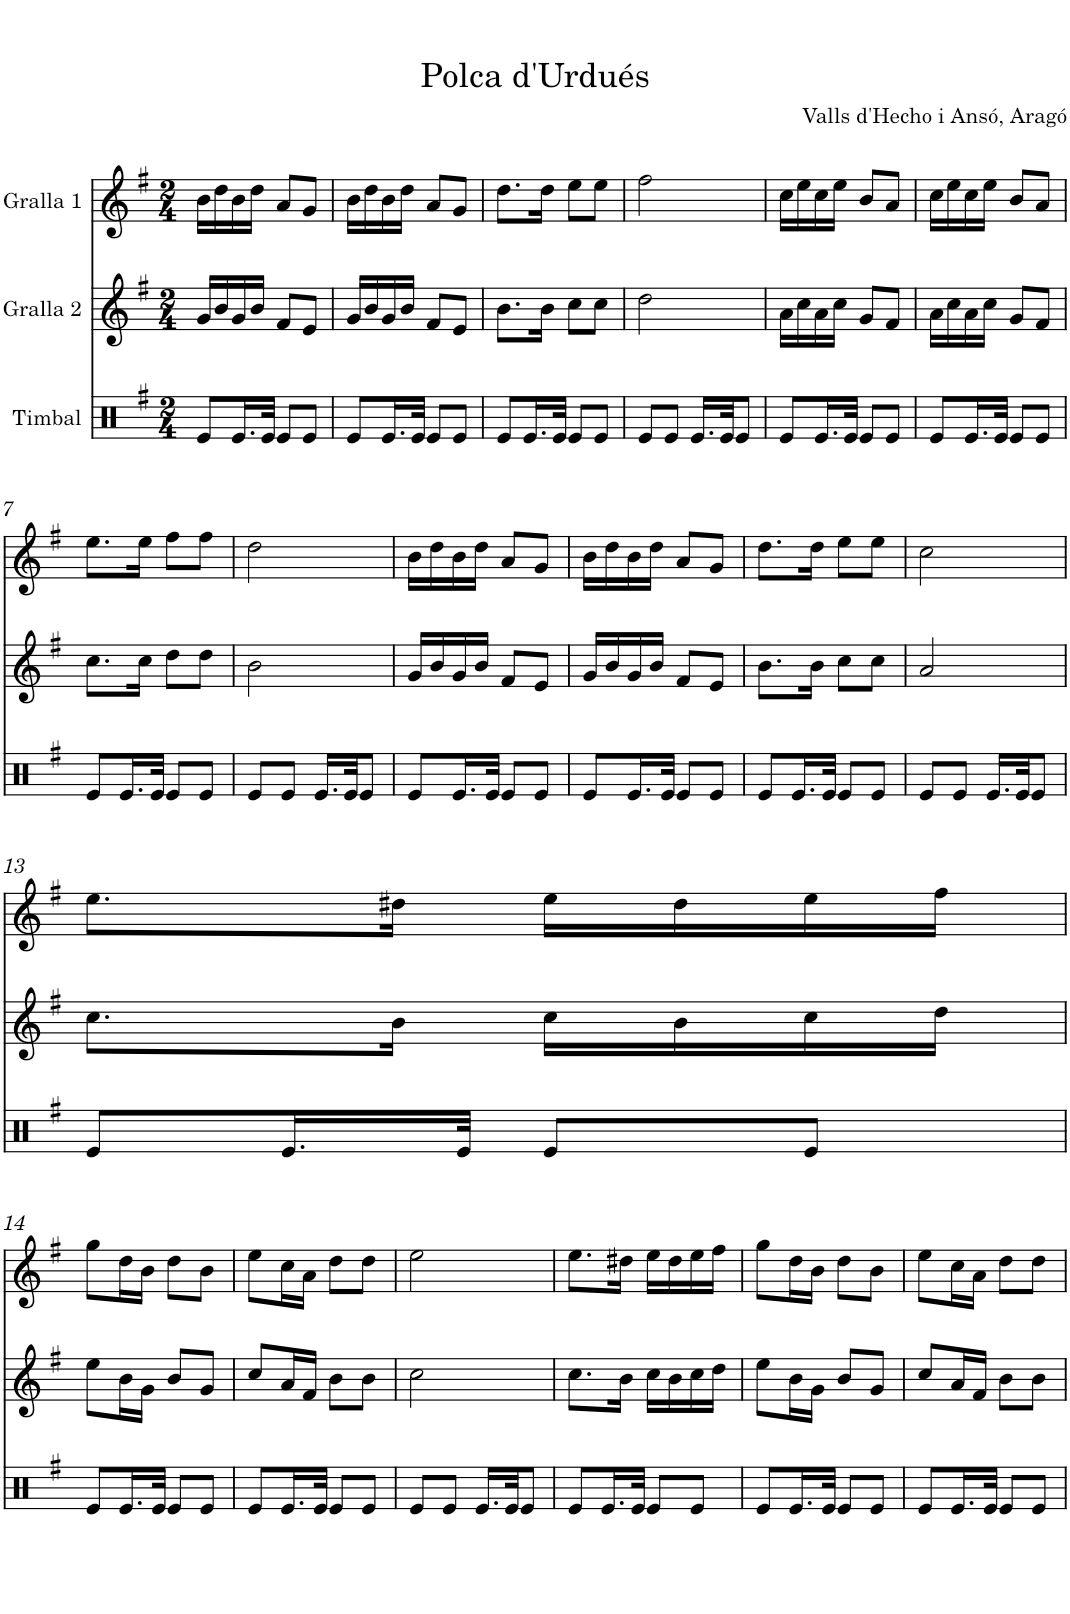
**kern	**kern	**kern
*part3	*part2	*part1
*staff3	*staff2	*staff1
*I"Timbal	*I"Gralla 2	*I"Gralla 1
*clefX	*clefG2	*clefG2
*k[f#]	*k[f#]	*k[f#]
*M2/4	*M2/4	*M2/4
=1	=1	=1
8e/L	16g/LL	16b\LL
.	16b/	16dd\
16.e/L	16g/	16b\
.	16b/JJ	16dd\JJ
32e/JJk	.	.
8e/L	8f#/L	8a/L
8e/J	8e/J	8g/J
=2	=2	=2
8e/L	16g/LL	16b\LL
.	16b/	16dd\
16.e/L	16g/	16b\
.	16b/JJ	16dd\JJ
32e/JJk	.	.
8e/L	8f#/L	8a/L
8e/J	8e/J	8g/J
=3	=3	=3
8e/L	8.b\L	8.dd\L
16.e/L	.	.
.	16b\Jk	16dd\Jk
32e/JJk	.	.
8e/L	8cc\L	8ee\L
8e/J	8cc\J	8ee\J
=4	=4	=4
8e/L	2dd\	2ff#\
8e/J	.	.
16.e/LL	.	.
32e/JK	.	.
8e/J	.	.
=5	=5	=5
8e/L	16a\LL	16cc\LL
.	16cc\	16ee\
16.e/L	16a\	16cc\
.	16cc\JJ	16ee\JJ
32e/JJk	.	.
8e/L	8g/L	8b/L
8e/J	8f#/J	8a/J
=6	=6	=6
8e/L	16a\LL	16cc\LL
.	16cc\	16ee\
16.e/L	16a\	16cc\
.	16cc\JJ	16ee\JJ
32e/JJk	.	.
8e/L	8g/L	8b/L
8e/J	8f#/J	8a/J
!!LO:LB:g=z
=7	=7	=7
8e/L	8.cc\L	8.ee\L
16.e/L	.	.
.	16cc\Jk	16ee\Jk
32e/JJk	.	.
8e/L	8dd\L	8ff#\L
8e/J	8dd\J	8ff#\J
=8	=8	=8
8e/L	2b\	2dd\
8e/J	.	.
16.e/LL	.	.
32e/JK	.	.
8e/J	.	.
=9	=9	=9
8e/L	16g/LL	16b\LL
.	16b/	16dd\
16.e/L	16g/	16b\
.	16b/JJ	16dd\JJ
32e/JJk	.	.
8e/L	8f#/L	8a/L
8e/J	8e/J	8g/J
=10	=10	=10
8e/L	16g/LL	16b\LL
.	16b/	16dd\
16.e/L	16g/	16b\
.	16b/JJ	16dd\JJ
32e/JJk	.	.
8e/L	8f#/L	8a/L
8e/J	8e/J	8g/J
=11	=11	=11
8e/L	8.b\L	8.dd\L
16.e/L	.	.
.	16b\Jk	16dd\Jk
32e/JJk	.	.
8e/L	8cc\L	8ee\L
8e/J	8cc\J	8ee\J
=12	=12	=12
8e/L	2a/	2cc\
8e/J	.	.
16.e/LL	.	.
32e/JK	.	.
8e/J	.	.
!!LO:LB:g=z
=13	=13	=13
8e/L	8.cc\L	8.ee\L
16.e/L	.	.
.	16b\Jk	16dd#X\Jk
32e/JJk	.	.
8e/L	16cc\LL	16ee\LL
.	16b\	16dd#\
8e/J	16cc\	16ee\
.	16dd\JJ	16ff#\JJ
!!LO:LB:g=z
=14	=14	=14
8e/L	8ee\L	8gg\L
16.e/L	16b\L	16dd\L
.	16g\JJ	16b\JJ
32e/JJk	.	.
8e/L	8b/L	8dd\L
8e/J	8g/J	8b\J
=15	=15	=15
8e/L	8cc/L	8ee\L
16.e/L	16a/L	16cc\L
.	16f#/JJ	16a\JJ
32e/JJk	.	.
8e/L	8b\L	8dd\L
8e/J	8b\J	8dd\J
=16	=16	=16
8e/L	2cc\	2ee\
8e/J	.	.
16.e/LL	.	.
32e/JK	.	.
8e/J	.	.
=17	=17	=17
8e/L	8.cc\L	8.ee\L
16.e/L	.	.
.	16b\Jk	16dd#X\Jk
32e/JJk	.	.
8e/L	16cc\LL	16ee\LL
.	16b\	16dd#\
8e/J	16cc\	16ee\
.	16dd\JJ	16ff#\JJ
=18	=18	=18
8e/L	8ee\L	8gg\L
16.e/L	16b\L	16dd\L
.	16g\JJ	16b\JJ
32e/JJk	.	.
8e/L	8b/L	8dd\L
8e/J	8g/J	8b\J
=19	=19	=19
8e/L	8cc/L	8ee\L
16.e/L	16a/L	16cc\L
.	16f#/JJ	16a\JJ
32e/JJk	.	.
8e/L	8b\L	8dd\L
8e/J	8b\J	8dd\J
=	=	=
*-	*-	*-
